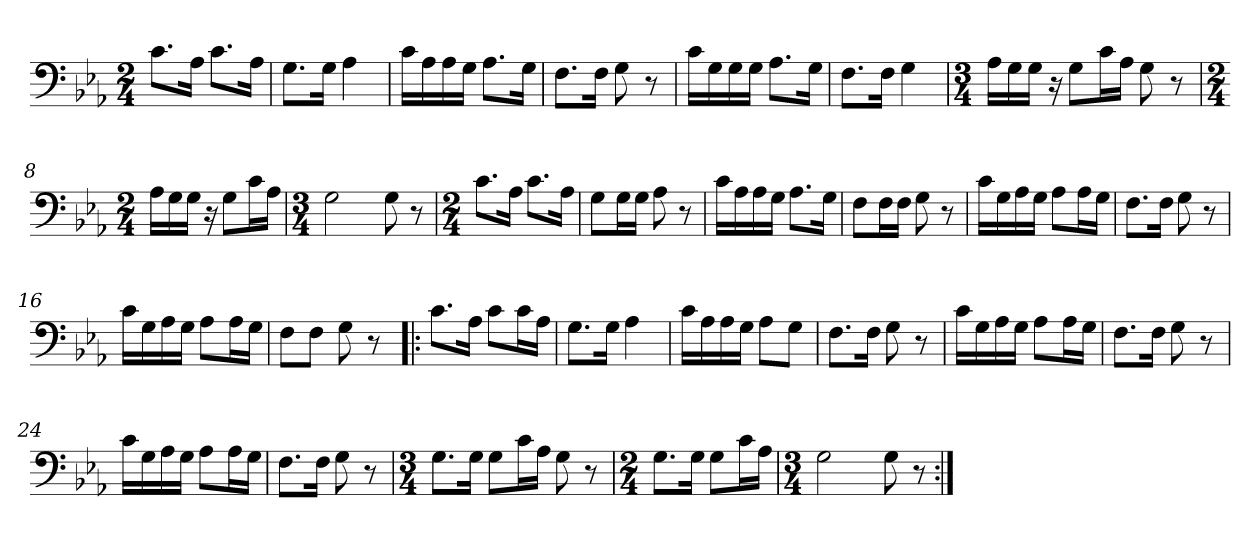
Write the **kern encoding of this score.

**kern
*part1
*staff1
*clefF4
*k[b-e-a-]
*M2/4
=1
8.c\L
16A-\Jk
8.c\L
16A-\Jk
=2
8.G\L
16G\Jk
4A-\
=3
16c\LL
16A-\
16A-\
16G\JJ
8.A-\L
16G\Jk
=4
8.F\L
16F\Jk
8G\
8r
=5
16c\LL
16G\
16G\
16G\JJ
8.A-\L
16G\Jk
=6
8.F\L
16F\Jk
4G\
=7
*M3/4
16A-\LL
16G\
16G\JJ
16r
8G\L
16c\L
16A-\JJ
8G\
8r
=8
*M2/4
16A-\LL
16G\
16G\JJ
16r
8G\L
16c\L
16A-\JJ
=9
*M3/4
2G\
8G\
8r
=10
*M2/4
8.c\L
16A-\Jk
8.c\L
16A-\Jk
=11
8G\L
16G\L
16G\JJ
8A-\
8r
=12
16c\LL
16A-\
16A-\
16G\JJ
8.A-\L
16G\Jk
=13
8F\L
16F\L
16F\JJ
8G\
8r
=14
16c\LL
16G\
16A-\
16G\JJ
8A-\L
16A-\L
16G\JJ
=15
8.F\L
16F\Jk
8G\
8r
=16
16c\LL
16G\
16A-\
16G\JJ
8A-\L
16A-\L
16G\JJ
=17
8F\L
8F\J
8G\
8r
=18!|:
8.c\L
16A-\Jk
8c\L
16c\L
16A-\JJ
=19
8.G\L
16G\Jk
4A-\
=20
16c\LL
16A-\
16A-\
16G\JJ
8A-\L
8G\J
=21
8.F\L
16F\Jk
8G\
8r
=22
16c\LL
16G\
16A-\
16G\JJ
8A-\L
16A-\L
16G\JJ
=23
8.F\L
16F\Jk
8G\
8r
=24
16c\LL
16G\
16A-\
16G\JJ
8A-\L
16A-\L
16G\JJ
=25
8.F\L
16F\Jk
8G\
8r
=26
*M3/4
8.G\L
16G\Jk
8G\L
16c\L
16A-\JJ
8G\
8r
=27
*M2/4
8.G\L
16G\Jk
8G\L
16c\L
16A-\JJ
=28
*M3/4
2G\
8G\
8r
=:|!
*-
